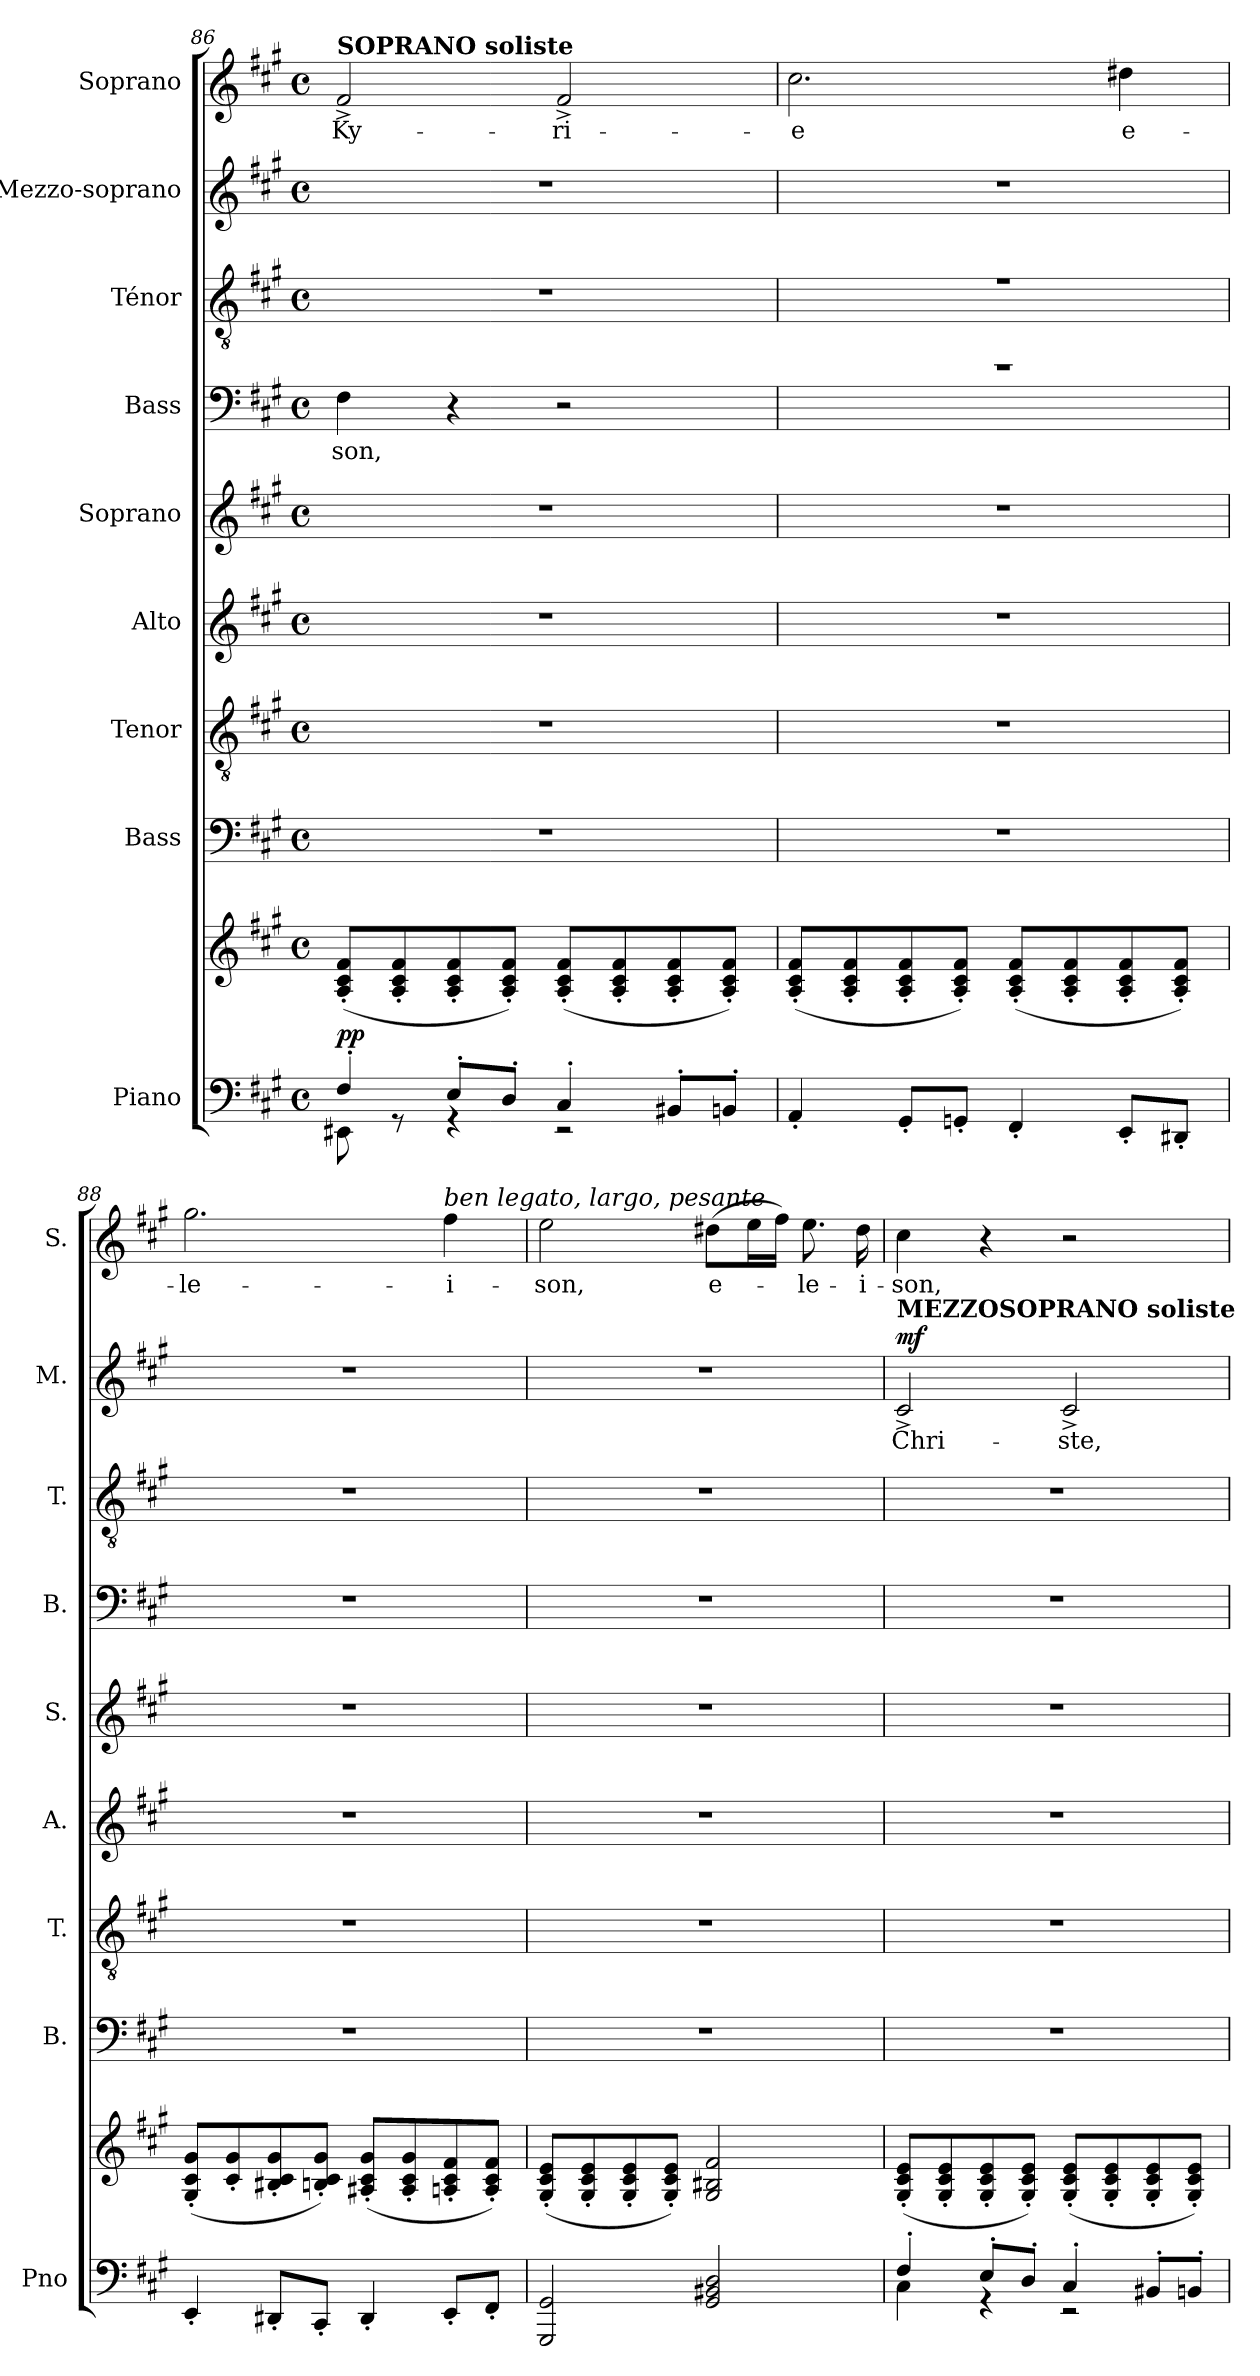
**kern	**kern	**dynam	**kern	**kern	**kern	**kern	**kern	**text	**kern	**kern	**text	**dynam	**kern	**text
*part9	*part9	*part9	*part8	*part7	*part6	*part5	*part4	*part4	*part3	*part2	*part2	*part2	*part1	*part1
*staff10	*staff9	*staff9/10	*staff8	*staff7	*staff6	*staff5	*staff4	*staff4	*staff3	*staff2	*staff2	*staff2	*staff1	*staff1
*I"Piano	*	*	*I"Bass	*I"Tenor	*I"Alto	*I"Soprano	*I"Bass	*	*I"Ténor	*I"Mezzo-soprano	*	*	*I"Soprano	*
*I'Pno	*	*	*I'B.	*I'T.	*I'A.	*I'S.	*I'B.	*	*I'T.	*I'M.	*	*	*I'S.	*
*clefF4	*clefG2	*	*clefF4	*clefGv2	*clefG2	*clefG2	*clefF4	*	*clefGv2	*clefG2	*	*	*clefG2	*
*	*	*	*	*	*ITrd2c3	*	*	*	*	*	*	*	*	*
*k[f#c#g#]	*k[f#c#g#]	*	*k[f#c#g#]	*k[f#c#g#]	*k[f#c#g#d#a#e#]	*k[f#c#g#]	*k[f#c#g#]	*	*k[f#c#g#]	*k[f#c#g#]	*	*	*k[f#c#g#]	*
*M4/4	*M4/4	*	*M4/4	*M4/4	*M4/4	*M4/4	*M4/4	*	*M4/4	*M4/4	*	*	*M4/4	*
*met(c)	*met(c)	*	*met(c)	*met(c)	*met(c)	*met(c)	*met(c)	*	*met(c)	*met(c)	*	*	*met(c)	*
=86	=86	=86	=86	=86	=86	=86	=86	=86	=86	=86	=86	=86	=86	=86
*^	*	*	*	*	*	*	*	*	*	*	*	*	*	*
!	!	!	!	!	!	!	!	!	!	!	!	!	!	!LO:TX:a:B:t=SOPRANO soliste	!
!	!	!	!LO:DY:a=2	!	!	!	!	!	!LO:LY:b	!	!	!	!	!	!LO:LY:b
4F#'/	8EE#X\	(>8A/' 8c#/' 8f#/'L	pp	1r	1r	1r	1r	4F#\	-son,	1r	1r	.	.	2f#^/	Ky-
.	8rGG	8A/' 8c#/' 8f#/'	.	.	.	.	.	.	.	.	.	.	.	.	.
8E'/L	4rGG	8A/' 8c#/' 8f#/'	.	.	.	.	.	4r	.	.	.	.	.	.	.
8D'/J	.	8A/' 8c#/' 8f#/'J)	.	.	.	.	.	.	.	.	.	.	.	.	.
!	!	!	!	!	!	!	!	!	!	!	!	!	!	!	!LO:LY:b
4C#'/	2rEE	(>8A/' 8c#/' 8f#/'L	.	.	.	.	.	2r	.	.	.	.	.	2f#^/	-ri-
.	.	8A/' 8c#/' 8f#/'	.	.	.	.	.	.	.	.	.	.	.	.	.
8BB#X'/L	.	8A/' 8c#/' 8f#/'	.	.	.	.	.	.	.	.	.	.	.	.	.
8BBn'/J	.	8A/' 8c#/' 8f#/'J)	.	.	.	.	.	.	.	.	.	.	.	.	.
*v	*v	*	*	*	*	*	*	*	*	*	*	*	*	*	*
!!LO:LB:g=z
=87	=87	=87	=87	=87	=87	=87	=87	=87	=87	=87	=87	=87	=87	=87
*	*	*	*	*	*	*	*^	*	*^	*	*	*	*	*
!	!	!	!	!	!	!	!	!	!	!	!	!	!	!	!	!LO:LY:b
4AA'/	(>8A/' 8c#/' 8f#/'L	.	1r	1r	1r	1r	1r	1Ayy	.	1r	1Ayy	1r	.	.	2.cc#\	-e
.	8A/' 8c#/' 8f#/'	.	.	.	.	.	.	.	.	.	.	.	.	.	.	.
8GG#'/L	8A/' 8c#/' 8f#/'	.	.	.	.	.	.	.	.	.	.	.	.	.	.	.
8GGn'/J	8A/' 8c#/' 8f#/'J)	.	.	.	.	.	.	.	.	.	.	.	.	.	.	.
4FF#'/	(>8A/' 8c#/' 8f#/'L	.	.	.	.	.	.	.	.	.	.	.	.	.	.	.
.	8A/' 8c#/' 8f#/'	.	.	.	.	.	.	.	.	.	.	.	.	.	.	.
!	!	!	!	!	!	!	!	!	!	!	!	!	!	!	!	!LO:LY:b
8EE'/L	8A/' 8c#/' 8f#/'	.	.	.	.	.	.	.	.	.	.	.	.	.	4dd#X\	e-
8DD#X'/J	8A/' 8c#/' 8f#/'J)	.	.	.	.	.	.	.	.	.	.	.	.	.	.	.
*	*	*	*	*	*	*	*v	*v	*	*	*	*	*	*	*	*
*	*	*	*	*	*	*	*	*	*v	*v	*	*	*	*	*
=88	=88	=88	=88	=88	=88	=88	=88	=88	=88	=88	=88	=88	=88	=88
!	!	!	!	!	!	!	!	!	!	!	!	!	!	!LO:LY:b
4EE'/	(>8G#/' 8c#/' 8g#/'L	.	1r	1r	1r	1r	1r	.	1r	1r	.	.	2.gg#\	-le-
.	8c#/' 8g#/'	.	.	.	.	.	.	.	.	.	.	.	.	.
8DD#X'/L	8B#X/' 8c#/' 8g#/'	.	.	.	.	.	.	.	.	.	.	.	.	.
8CC#'/J	8Bn/' 8c#/' 8g#/'J)	.	.	.	.	.	.	.	.	.	.	.	.	.
4DD#'/	(>8A#X/' 8c#/' 8g#/'L	.	.	.	.	.	.	.	.	.	.	.	.	.
.	8A#/' 8c#/' 8g#/'	.	.	.	.	.	.	.	.	.	.	.	.	.
!	!	!	!	!	!	!	!	!	!	!	!	!	!LO:TX:a:i:t=ben legato, largo, pesante	!
!	!	!	!	!	!	!	!	!	!	!	!	!	!	!LO:LY:b
8EE'/L	8An/' 8c#/' 8f#/'	.	.	.	.	.	.	.	.	.	.	.	4ff#\	-i-
8FF#'/J	8A/' 8c#/' 8f#/'J)	.	.	.	.	.	.	.	.	.	.	.	.	.
=89	=89	=89	=89	=89	=89	=89	=89	=89	=89	=89	=89	=89	=89	=89
!	!	!	!	!	!	!	!	!	!	!	!	!	!	!LO:LY:b
2GGG#/ 2GG#/	(>8G#/' 8c#/' 8e/'L	.	1r	1r	1r	1r	1r	.	1r	1r	.	.	2ee\	-son,
.	8G#/' 8c#/' 8e/'	.	.	.	.	.	.	.	.	.	.	.	.	.
.	8G#/' 8c#/' 8e/'	.	.	.	.	.	.	.	.	.	.	.	.	.
.	8G#/' 8c#/' 8e/'J)	.	.	.	.	.	.	.	.	.	.	.	.	.
!	!	!	!	!	!	!	!	!	!	!	!	!	!	!LO:LY:b
2GG#/ 2BB#X/ 2D/	2G#/ 2B#X/ 2f#/	.	.	.	.	.	.	.	.	.	.	.	(8dd#X\L	e-
.	.	.	.	.	.	.	.	.	.	.	.	.	16ee\L	.
.	.	.	.	.	.	.	.	.	.	.	.	.	16ff#\JJ)	.
!	!	!	!	!	!	!	!	!	!	!	!	!	!	!LO:LY:b
.	.	.	.	.	.	.	.	.	.	.	.	.	8.ee\	-le-
!	!	!	!	!	!	!	!	!	!	!	!	!	!	!LO:LY:b
.	.	.	.	.	.	.	.	.	.	.	.	.	16dd#\	-i-
=90	=90	=90	=90	=90	=90	=90	=90	=90	=90	=90	=90	=90	=90	=90
*^	*	*	*	*	*	*	*	*	*	*	*	*	*	*
!	!	!	!	!	!	!	!	!	!	!	!LO:TX:a:B:t=MEZZOSOPRANO  soliste	!	!	!	!
!	!	!	!	!	!	!	!	!	!	!	!	!LO:LY:b	!LO:DY:a	!	!LO:LY:b
4F#'/	4C#\	(>8G#/' 8c#/' 8e/'L	.	1r	1r	1r	1r	1r	.	1r	2c#^/	Chri-	mf	4cc#\	-son,
.	.	8G#/' 8c#/' 8e/'	.	.	.	.	.	.	.	.	.	.	.	.	.
8E'/L	4rGG	8G#/' 8c#/' 8e/'	.	.	.	.	.	.	.	.	.	.	.	4r	.
8D'/J	.	8G#/' 8c#/' 8e/'J)	.	.	.	.	.	.	.	.	.	.	.	.	.
!	!	!	!	!	!	!	!	!	!	!	!	!LO:LY:b	!	!	!
4C#'/	2rEE	(>8G#/' 8c#/' 8e/'L	.	.	.	.	.	.	.	.	2c#^/	-ste,	.	2r	.
.	.	8G#/' 8c#/' 8e/'	.	.	.	.	.	.	.	.	.	.	.	.	.
8BB#X'/L	.	8G#/' 8c#/' 8e/'	.	.	.	.	.	.	.	.	.	.	.	.	.
8BBn'/J	.	8G#/' 8c#/' 8e/'J)	.	.	.	.	.	.	.	.	.	.	.	.	.
*v	*v	*	*	*	*	*	*	*	*	*	*	*	*	*	*
=	=	=	=	=	=	=	=	=	=	=	=	=	=	=
*-	*-	*-	*-	*-	*-	*-	*-	*-	*-	*-	*-	*-	*-	*-
